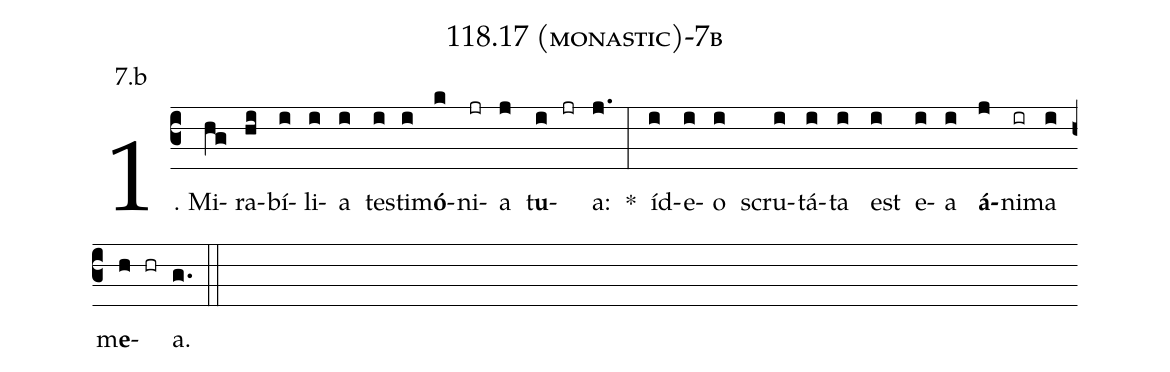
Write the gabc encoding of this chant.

name: 118.17 (monastic)-7b;
annotation: 7.b;
%%
(c3)1. Mi(hg)ra(hi)bí(i)li(i)a(i) tes(i)ti(i)m<b>ó</b>(k)ni(jr)a(j) t<b>u</b>(i jr)a:(j.) *(:) íd(i)e(i)o(i) scru(i)tá(i)ta(i) est(i) e(i)a(i) <b>á</b>(j)ni(ir)ma(i) m<b>e</b>(h hr)a.(g.) (::)
